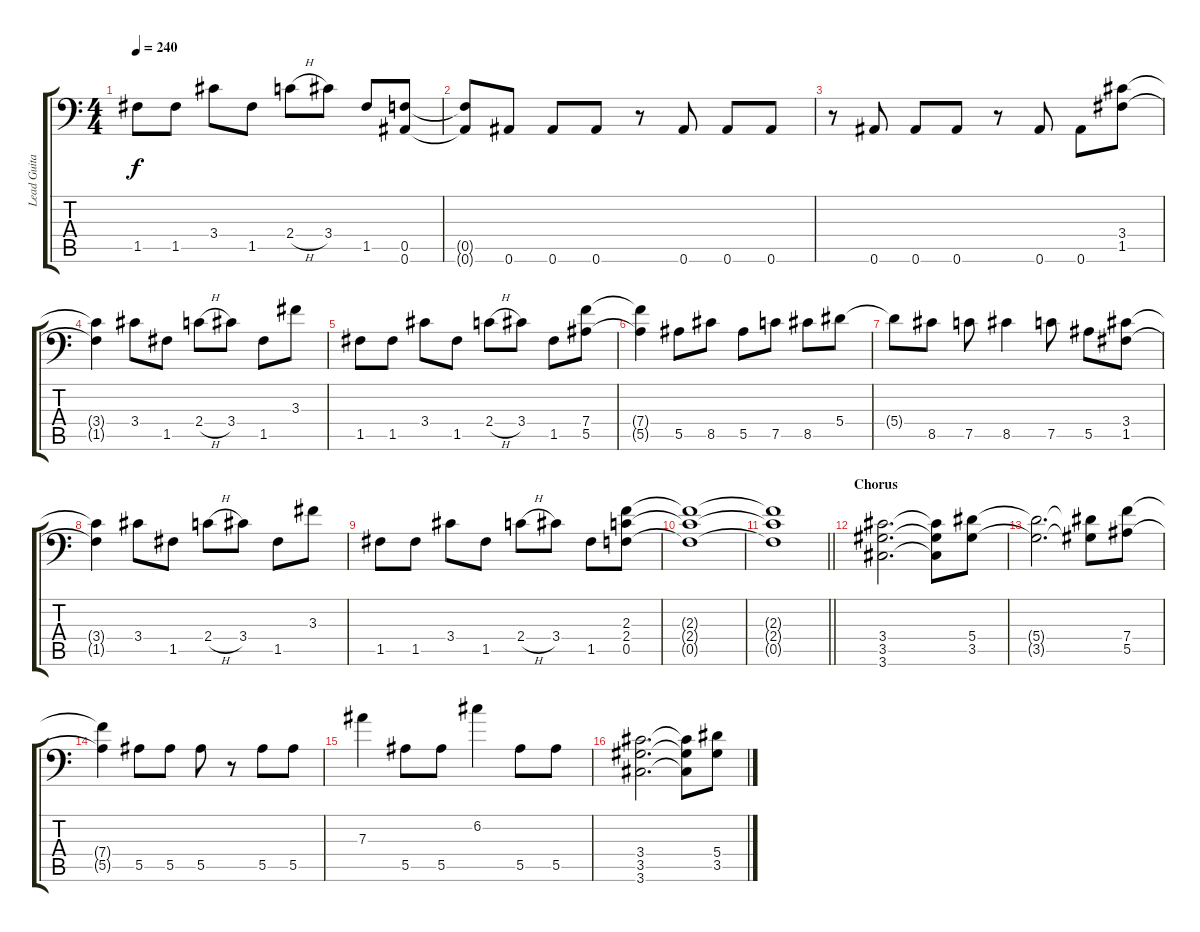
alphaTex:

\track ("Lead Guitar 2" "Lead Guita") {instrument distortionguitar}
\staff {score tabs}
\tuning (C4 G3 Eb3 Bb2 F2 Bb1) {hide}
\ts (4 4)
\tempo 240
\clef f4
\ks c
1.5.8{dy f} 1.5.8 3.4.8 1.5.8 2.4{h}.8 3.4.8 1.5.8 (0.5 0.6).8 |
(0.5{t} 0.6{t}).8 0.6.8 0.6.8 0.6.8 r.8 0.6.8 0.6.8 0.6.8 |
r.8 0.6.8 0.6.8 0.6.8 r.8 0.6.8 0.6.8 (3.4 1.5).8 |
(3.4{t} 1.5{t}).4 3.4.8 1.5.8 2.4{h}.8 3.4.8 1.5.8 3.3.8 |
1.5.8 1.5.8 3.4.8 1.5.8 2.4{h}.8 3.4.8 1.5.8 (7.4 5.5).8 |
(7.4{t} 5.5{t}).4 5.5.8 8.5.8 5.5.8 7.5.8 8.5.8 5.4.8 |
5.4{t}.8 8.5.8 7.5.8 8.5.4 7.5.8 5.5.8 (3.4 1.5).8 |
(3.4{t} 1.5{t}).4 3.4.8 1.5.8 2.4{h}.8 3.4.8 1.5.8 3.3.8 |
1.5.8 1.5.8 3.4.8 1.5.8 2.4{h}.8 3.4.8 1.5.8 (2.3 2.4 0.5).8 |
(2.3{t} 2.4{t} 0.5{t}).1 |
\barLineRight lightlight
(2.3{t} 2.4{t} 0.5{t}).1 |
\section ("" "Chorus")
(3.4 3.5 3.6).2{d} (3.4{t} 3.5{t} 3.6{t}).8 (5.4 3.5).8 |
(5.4{t} 3.5{t}).2{d} (5.4{t} 3.5{t}).8 (7.4 5.5).8 |
(7.4{t} 5.5{t}).4 5.5.8 5.5.8 5.5.8 r.8 5.5.8 5.5.8 |
7.3.4 5.5.8 5.5.8 6.2.4 5.5.8 5.5.8 |
(3.4 3.5 3.6).2{d} (3.4{t} 3.5{t} 3.6{t}).8 (5.4 3.5).8
